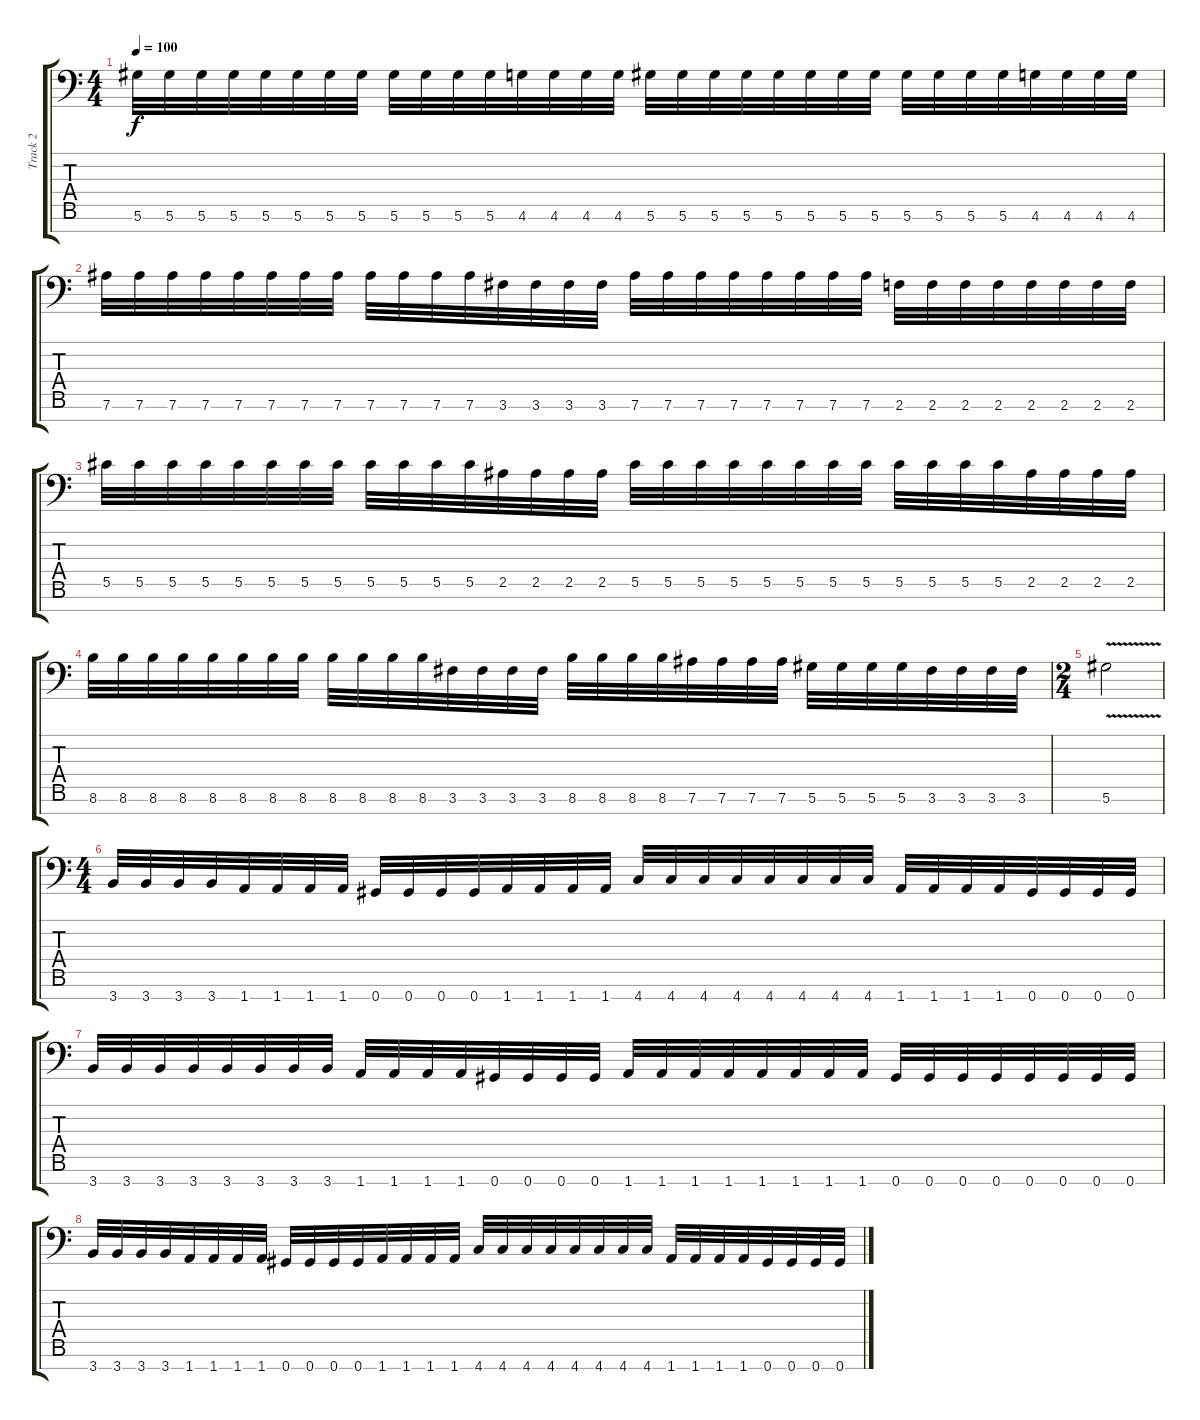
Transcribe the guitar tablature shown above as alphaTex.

\track ("Track 2" "Track 2") {instrument distortionguitar}
\staff {score tabs}
\tuning (Eb4 Bb3 Gb3 Db3 Ab2 Eb2 Ab1) {hide}
\ts (4 4)
\tempo 100
\clef f4
\ks c
5.6.32{dy f} 5.6.32 5.6.32 5.6.32 5.6.32 5.6.32 5.6.32 5.6.32 5.6.32 5.6.32 5.6.32 5.6.32 4.6.32 4.6.32 4.6.32 4.6.32 5.6.32 5.6.32 5.6.32 5.6.32 5.6.32 5.6.32 5.6.32 5.6.32 5.6.32 5.6.32 5.6.32 5.6.32 4.6.32 4.6.32 4.6.32 4.6.32 |
7.6.32 7.6.32 7.6.32 7.6.32 7.6.32 7.6.32 7.6.32 7.6.32 7.6.32 7.6.32 7.6.32 7.6.32 3.6.32 3.6.32 3.6.32 3.6.32 7.6.32 7.6.32 7.6.32 7.6.32 7.6.32 7.6.32 7.6.32 7.6.32 2.6.32 2.6.32 2.6.32 2.6.32 2.6.32 2.6.32 2.6.32 2.6.32 |
5.5.32 5.5.32 5.5.32 5.5.32 5.5.32 5.5.32 5.5.32 5.5.32 5.5.32 5.5.32 5.5.32 5.5.32 2.5.32 2.5.32 2.5.32 2.5.32 5.5.32 5.5.32 5.5.32 5.5.32 5.5.32 5.5.32 5.5.32 5.5.32 5.5.32 5.5.32 5.5.32 5.5.32 2.5.32 2.5.32 2.5.32 2.5.32 |
8.6.32 8.6.32 8.6.32 8.6.32 8.6.32 8.6.32 8.6.32 8.6.32 8.6.32 8.6.32 8.6.32 8.6.32 3.6.32 3.6.32 3.6.32 3.6.32 8.6.32 8.6.32 8.6.32 8.6.32 7.6.32 7.6.32 7.6.32 7.6.32 5.6.32 5.6.32 5.6.32 5.6.32 3.6.32 3.6.32 3.6.32 3.6.32 |
\ts (2 4)
5.6{v}.2 |
\ts (4 4)
3.7.32 3.7.32 3.7.32 3.7.32 1.7.32 1.7.32 1.7.32 1.7.32 0.7.32 0.7.32 0.7.32 0.7.32 1.7.32 1.7.32 1.7.32 1.7.32 4.7.32 4.7.32 4.7.32 4.7.32 4.7.32 4.7.32 4.7.32 4.7.32 1.7.32 1.7.32 1.7.32 1.7.32 0.7.32 0.7.32 0.7.32 0.7.32 |
3.7.32 3.7.32 3.7.32 3.7.32 3.7.32 3.7.32 3.7.32 3.7.32 1.7.32 1.7.32 1.7.32 1.7.32 0.7.32 0.7.32 0.7.32 0.7.32 1.7.32 1.7.32 1.7.32 1.7.32 1.7.32 1.7.32 1.7.32 1.7.32 0.7.32 0.7.32 0.7.32 0.7.32 0.7.32 0.7.32 0.7.32 0.7.32 |
3.7.32 3.7.32 3.7.32 3.7.32 1.7.32 1.7.32 1.7.32 1.7.32 0.7.32 0.7.32 0.7.32 0.7.32 1.7.32 1.7.32 1.7.32 1.7.32 4.7.32 4.7.32 4.7.32 4.7.32 4.7.32 4.7.32 4.7.32 4.7.32 1.7.32 1.7.32 1.7.32 1.7.32 0.7.32 0.7.32 0.7.32 0.7.32
